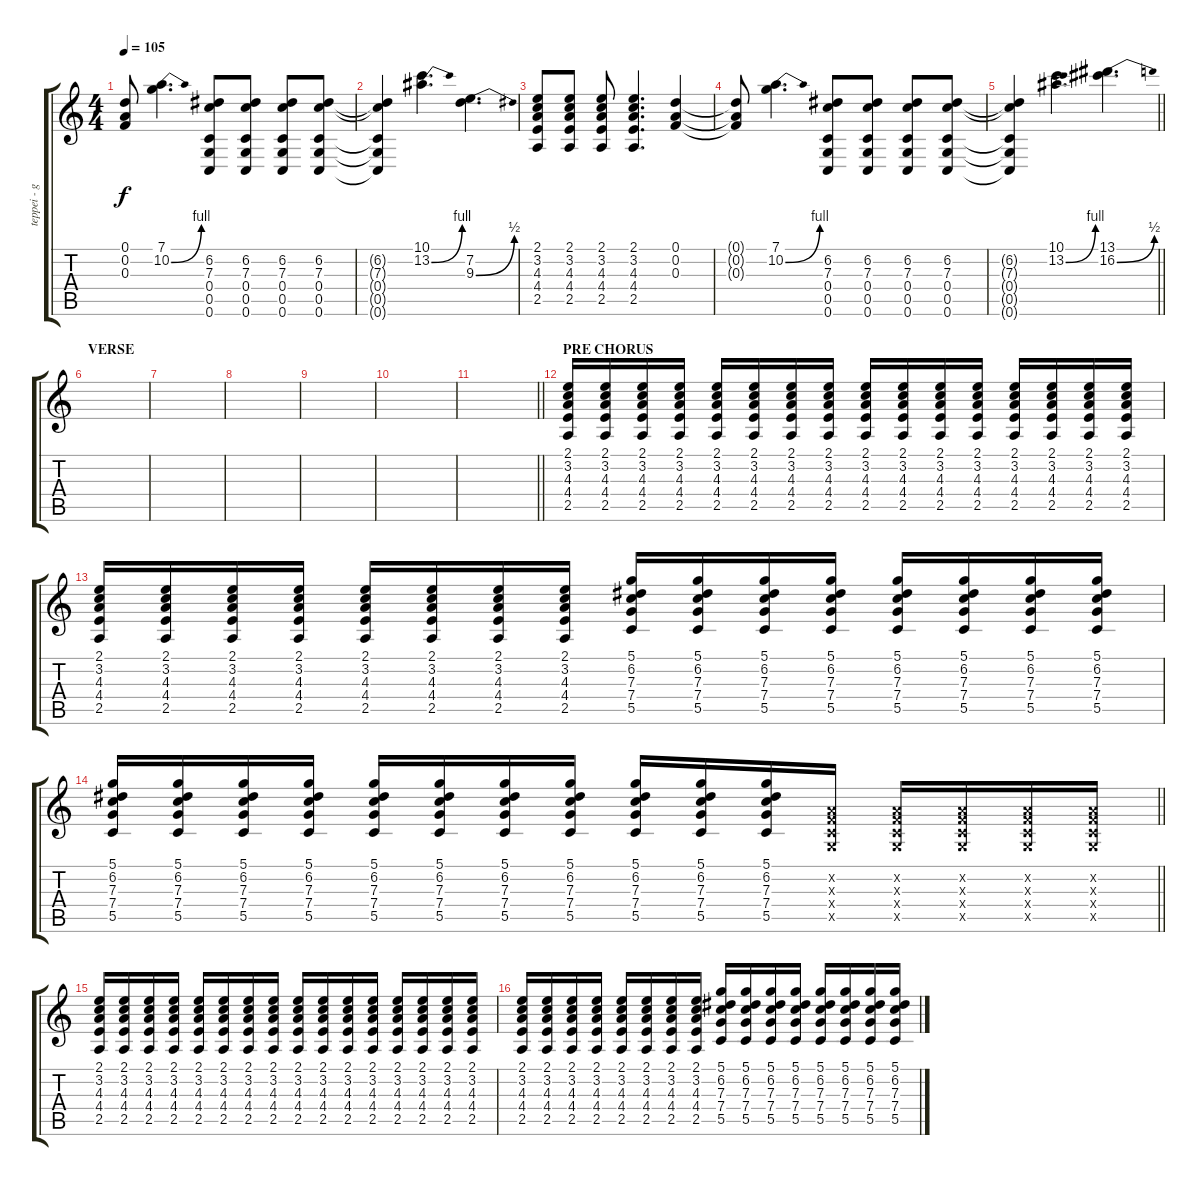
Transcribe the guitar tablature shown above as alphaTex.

\track ("teppei - guitar 2" "teppei - g") {instrument distortionguitar}
\staff {score tabs}
\tuning (D4 A3 F3 C3 G2 C2) {hide}
\ts (4 4)
\tempo 105
\clef g2
\ks c
(0.1{t} 0.2{t} 0.3{t}).8{dy f} (7.1 10.2{be (bend 0 0 60 4)}).4{d} (6.2 7.3 0.4 0.5 0.6).8 (6.2 7.3 0.4 0.5 0.6).8 (6.2 7.3 0.4 0.5 0.6).8 (6.2 7.3 0.4 0.5 0.6).8 |
(6.2{t} 7.3{t} 0.4{t} 0.5{t} 0.6{t}).4 (10.1 13.2{be (bend 0 0 60 4)}).4{d} (7.2 9.3{be (bend 0 0 60 2)}).4{d} |
(2.1 3.2 4.3 4.4 2.5).8 (2.1 3.2 4.3 4.4 2.5).8 (2.1 3.2 4.3 4.4 2.5).8 (2.1 3.2 4.3 4.4 2.5).4{d} (0.1 0.2 0.3).4 |
(0.1{t} 0.2{t} 0.3{t}).8 (7.1 10.2{be (bend 0 0 60 4)}).4{d} (6.2 7.3 0.4 0.5 0.6).8 (6.2 7.3 0.4 0.5 0.6).8 (6.2 7.3 0.4 0.5 0.6).8 (6.2 7.3 0.4 0.5 0.6).8 |
\barLineRight lightlight
(6.2{t} 7.3{t} 0.4{t} 0.5{t} 0.6{t}).4 (10.1 13.2{be (bend 0 0 60 4)}).4{d} (13.1 16.2{be (bend 0 0 60 2)}).4{d} |
\section ("" "VERSE")
|
|
|
|
|
\barLineRight lightlight
|
\section ("" "PRE CHORUS")
(2.1 3.2 4.3 4.4 2.5).16 (2.1 3.2 4.3 4.4 2.5).16 (2.1 3.2 4.3 4.4 2.5).16 (2.1 3.2 4.3 4.4 2.5).16 (2.1 3.2 4.3 4.4 2.5).16 (2.1 3.2 4.3 4.4 2.5).16 (2.1 3.2 4.3 4.4 2.5).16 (2.1 3.2 4.3 4.4 2.5).16 (2.1 3.2 4.3 4.4 2.5).16 (2.1 3.2 4.3 4.4 2.5).16 (2.1 3.2 4.3 4.4 2.5).16 (2.1 3.2 4.3 4.4 2.5).16 (2.1 3.2 4.3 4.4 2.5).16 (2.1 3.2 4.3 4.4 2.5).16 (2.1 3.2 4.3 4.4 2.5).16 (2.1 3.2 4.3 4.4 2.5).16 |
(2.1 3.2 4.3 4.4 2.5).16 (2.1 3.2 4.3 4.4 2.5).16 (2.1 3.2 4.3 4.4 2.5).16 (2.1 3.2 4.3 4.4 2.5).16 (2.1 3.2 4.3 4.4 2.5).16 (2.1 3.2 4.3 4.4 2.5).16 (2.1 3.2 4.3 4.4 2.5).16 (2.1 3.2 4.3 4.4 2.5).16 (5.1 6.2 7.3 7.4 5.5).16 (5.1 6.2 7.3 7.4 5.5).16 (5.1 6.2 7.3 7.4 5.5).16 (5.1 6.2 7.3 7.4 5.5).16 (5.1 6.2 7.3 7.4 5.5).16 (5.1 6.2 7.3 7.4 5.5).16 (5.1 6.2 7.3 7.4 5.5).16 (5.1 6.2 7.3 7.4 5.5).16 |
\barLineRight lightlight
(5.1 6.2 7.3 7.4 5.5).16 (5.1 6.2 7.3 7.4 5.5).16 (5.1 6.2 7.3 7.4 5.5).16 (5.1 6.2 7.3 7.4 5.5).16 (5.1 6.2 7.3 7.4 5.5).16 (5.1 6.2 7.3 7.4 5.5).16 (5.1 6.2 7.3 7.4 5.5).16 (5.1 6.2 7.3 7.4 5.5).16 (5.1 6.2 7.3 7.4 5.5).16 (5.1 6.2 7.3 7.4 5.5).16 (5.1 6.2 7.3 7.4 5.5).16 (0.2{x} 0.3{x} 0.4{x} 0.5{x}).16 (0.2{x} 0.3{x} 0.4{x} 0.5{x}).16 (0.2{x} 0.3{x} 0.4{x} 0.5{x}).16 (0.2{x} 0.3{x} 0.4{x} 0.5{x}).16 (0.2{x} 0.3{x} 0.4{x} 0.5{x}).16 |
(2.1 3.2 4.3 4.4 2.5).16 (2.1 3.2 4.3 4.4 2.5).16 (2.1 3.2 4.3 4.4 2.5).16 (2.1 3.2 4.3 4.4 2.5).16 (2.1 3.2 4.3 4.4 2.5).16 (2.1 3.2 4.3 4.4 2.5).16 (2.1 3.2 4.3 4.4 2.5).16 (2.1 3.2 4.3 4.4 2.5).16 (2.1 3.2 4.3 4.4 2.5).16 (2.1 3.2 4.3 4.4 2.5).16 (2.1 3.2 4.3 4.4 2.5).16 (2.1 3.2 4.3 4.4 2.5).16 (2.1 3.2 4.3 4.4 2.5).16 (2.1 3.2 4.3 4.4 2.5).16 (2.1 3.2 4.3 4.4 2.5).16 (2.1 3.2 4.3 4.4 2.5).16 |
(2.1 3.2 4.3 4.4 2.5).16 (2.1 3.2 4.3 4.4 2.5).16 (2.1 3.2 4.3 4.4 2.5).16 (2.1 3.2 4.3 4.4 2.5).16 (2.1 3.2 4.3 4.4 2.5).16 (2.1 3.2 4.3 4.4 2.5).16 (2.1 3.2 4.3 4.4 2.5).16 (2.1 3.2 4.3 4.4 2.5).16 (5.1 6.2 7.3 7.4 5.5).16 (5.1 6.2 7.3 7.4 5.5).16 (5.1 6.2 7.3 7.4 5.5).16 (5.1 6.2 7.3 7.4 5.5).16 (5.1 6.2 7.3 7.4 5.5).16 (5.1 6.2 7.3 7.4 5.5).16 (5.1 6.2 7.3 7.4 5.5).16 (5.1 6.2 7.3 7.4 5.5).16
